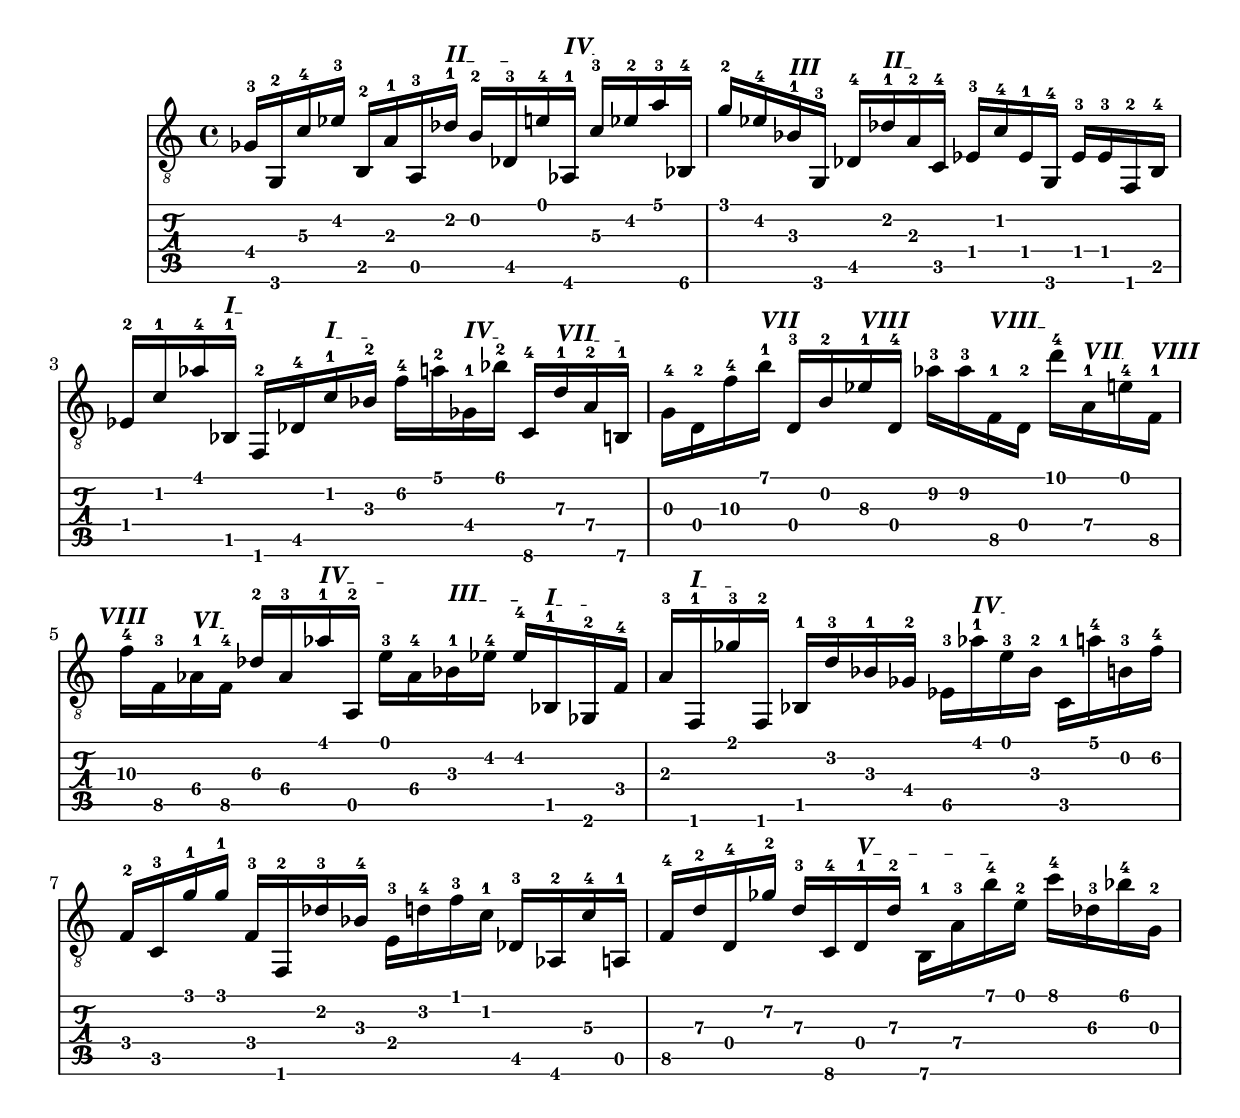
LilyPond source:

\version "2.18.2"
\score {
<<
\new Voice {
\override TextScript.size = #'1.5
\override TextScript.fret-diagram-details.finger-code = #'in-dot
\absolute {
	\clef "treble_8"
\set TabStaff.minimumFret = #4
< ges-3 >16 \stopTextSpan
\set TabStaff.minimumFret = #3
< g,-2 >16 \stopTextSpan
\set TabStaff.minimumFret = #5
< c'-4 >16 \stopTextSpan
\set TabStaff.minimumFret = #4
< ees'-3 >16 \stopTextSpan
\set TabStaff.minimumFret = #2
< b,-2 >16
\set TabStaff.minimumFret = #2
< a-1 >16 \stopTextSpan
\set TabStaff.minimumFret = #5
< a,-3 >16 \stopTextSpan

\override TextSpanner.bound-details.left.text = \markup { \bold II }
\set TabStaff.minimumFret = #2
< des'-1 >16 \startTextSpan \stopTextSpan
\set TabStaff.minimumFret = #4
< b-2 >16
\set TabStaff.minimumFret = #4
< des-3 >16 \stopTextSpan
\set TabStaff.minimumFret = #5
< e'-4 >16 \stopTextSpan

\override TextSpanner.bound-details.left.text = \markup { \bold IV }
\set TabStaff.minimumFret = #4
< aes,-1 >16 \startTextSpan \stopTextSpan
\set TabStaff.minimumFret = #5
< c'-3 >16 \stopTextSpan
\set TabStaff.minimumFret = #4
< ees'-2 >16 \stopTextSpan
\set TabStaff.minimumFret = #5
< a'-3 >16 \stopTextSpan
\set TabStaff.minimumFret = #6
< bes,-4 >16 \stopTextSpan
\set TabStaff.minimumFret = #3
< g'-2 >16 \stopTextSpan
\set TabStaff.minimumFret = #4
< ees'-4 >16 \stopTextSpan

\override TextSpanner.bound-details.left.text = \markup { \bold III }
\set TabStaff.minimumFret = #3
< bes-1 >16 \startTextSpan
\set TabStaff.minimumFret = #3
< g,-3 >16 \stopTextSpan
\set TabStaff.minimumFret = #4
< des-4 >16 \stopTextSpan

\override TextSpanner.bound-details.left.text = \markup { \bold II }
\set TabStaff.minimumFret = #2
< des'-1 >16 \startTextSpan
\set TabStaff.minimumFret = #2
< a-2 >16 \stopTextSpan
\set TabStaff.minimumFret = #3
< c-4 >16 \stopTextSpan
\set TabStaff.minimumFret = #1
< ees-3 >16
\set TabStaff.minimumFret = #1
< c'-4 >16
\set TabStaff.minimumFret = #1
< ees-1 >16 \stopTextSpan
\set TabStaff.minimumFret = #3
< g,-4 >16 \stopTextSpan
\set TabStaff.minimumFret = #1
< ees-3 >16
\set TabStaff.minimumFret = #1
< ees-3 >16
\set TabStaff.minimumFret = #1
< f,-2 >16 \stopTextSpan
\set TabStaff.minimumFret = #2
< b,-4 >16 \stopTextSpan
\set TabStaff.minimumFret = #1
< ees-2 >16
\set TabStaff.minimumFret = #1
< c'-1 >16 \stopTextSpan
\set TabStaff.minimumFret = #4
< aes'-4 >16 \stopTextSpan

\override TextSpanner.bound-details.left.text = \markup { \bold I }
\set TabStaff.minimumFret = #1
< bes,-1 >16 \startTextSpan
\set TabStaff.minimumFret = #1
< f,-2 >16 \stopTextSpan
\set TabStaff.minimumFret = #4
< des-4 >16 \stopTextSpan

\override TextSpanner.bound-details.left.text = \markup { \bold I }
\set TabStaff.minimumFret = #1
< c'-1 >16 \startTextSpan \stopTextSpan
\set TabStaff.minimumFret = #3
< bes-2 >16 \stopTextSpan
\set TabStaff.minimumFret = #6
< f'-4 >16 \stopTextSpan
\set TabStaff.minimumFret = #5
< a'-2 >16 \stopTextSpan

\override TextSpanner.bound-details.left.text = \markup { \bold IV }
\set TabStaff.minimumFret = #4
< ges-1 >16 \startTextSpan \stopTextSpan
\set TabStaff.minimumFret = #6
< bes'-2 >16 \stopTextSpan
\set TabStaff.minimumFret = #8
< c-4 >16 \stopTextSpan

\override TextSpanner.bound-details.left.text = \markup { \bold VII }
\set TabStaff.minimumFret = #7
< d'-1 >16 \startTextSpan
\set TabStaff.minimumFret = #7
< a-2 >16
\set TabStaff.minimumFret = #7
< b,-1 >16 \stopTextSpan
\set TabStaff.minimumFret = #10
< g-4 >16
\set TabStaff.minimumFret = #10
< d-2 >16
\set TabStaff.minimumFret = #10
< f'-4 >16 \stopTextSpan

\override TextSpanner.bound-details.left.text = \markup { \bold VII }
\set TabStaff.minimumFret = #7
< b'-1 >16 \startTextSpan \stopTextSpan
\set TabStaff.minimumFret = #10
< d-3 >16 \stopTextSpan
\set TabStaff.minimumFret = #9
< b-2 >16 \stopTextSpan

\override TextSpanner.bound-details.left.text = \markup { \bold VIII }
\set TabStaff.minimumFret = #8
< ees'-1 >16 \startTextSpan \stopTextSpan
\set TabStaff.minimumFret = #10
< d-4 >16 \stopTextSpan
\set TabStaff.minimumFret = #9
< aes'-3 >16
\set TabStaff.minimumFret = #9
< aes'-3 >16 \stopTextSpan

\override TextSpanner.bound-details.left.text = \markup { \bold VIII }
\set TabStaff.minimumFret = #8
< f-1 >16 \startTextSpan \stopTextSpan
\set TabStaff.minimumFret = #10
< d-2 >16
\set TabStaff.minimumFret = #10
< d''-4 >16 \stopTextSpan

\override TextSpanner.bound-details.left.text = \markup { \bold VII }
\set TabStaff.minimumFret = #7
< a-1 >16 \startTextSpan \stopTextSpan
\set TabStaff.minimumFret = #9
< e'-4 >16 \stopTextSpan

\override TextSpanner.bound-details.left.text = \markup { \bold VIII }
\set TabStaff.minimumFret = #8
< f-1 >16 \startTextSpan \stopTextSpan
\break

\set TabStaff.minimumFret = #10
< f'-4 >16 \stopTextSpan
\set TabStaff.minimumFret = #8
< f-3 >16 \stopTextSpan

\override TextSpanner.bound-details.left.text = \markup { \bold VI }
\set TabStaff.minimumFret = #6
< aes-1 >16 \startTextSpan \stopTextSpan
\set TabStaff.minimumFret = #8
< f-4 >16 \stopTextSpan
\set TabStaff.minimumFret = #6
< des'-2 >16
\set TabStaff.minimumFret = #6
< aes-3 >16 \stopTextSpan

\override TextSpanner.bound-details.left.text = \markup { \bold IV }
\set TabStaff.minimumFret = #4
< aes'-1 >16 \startTextSpan \stopTextSpan
\set TabStaff.minimumFret = #5
< a,-2 >16
\set TabStaff.minimumFret = #5
< e'-3 >16 \stopTextSpan
\set TabStaff.minimumFret = #6
< aes-4 >16 \stopTextSpan

\override TextSpanner.bound-details.left.text = \markup { \bold III }
\set TabStaff.minimumFret = #3
< bes-1 >16 \startTextSpan \stopTextSpan
\set TabStaff.minimumFret = #4
< ees'-4 >16
\set TabStaff.minimumFret = #4
< ees'-4 >16 \stopTextSpan

\override TextSpanner.bound-details.left.text = \markup { \bold I }
\set TabStaff.minimumFret = #1
< bes,-1 >16 \startTextSpan \stopTextSpan
\set TabStaff.minimumFret = #2
< ges,-2 >16 \stopTextSpan
\set TabStaff.minimumFret = #3
< f-4 >16 \stopTextSpan
\set TabStaff.minimumFret = #2
< a-3 >16 \stopTextSpan

\override TextSpanner.bound-details.left.text = \markup { \bold I }
\set TabStaff.minimumFret = #1
< f,-1 >16 \startTextSpan \stopTextSpan
\set TabStaff.minimumFret = #2
< ges'-3 >16 \stopTextSpan
\set TabStaff.minimumFret = #1
< f,-2 >16
\set TabStaff.minimumFret = #1
< bes,-1 >16 \stopTextSpan
\set TabStaff.minimumFret = #3
< d'-3 >16
\set TabStaff.minimumFret = #3
< bes-1 >16 \stopTextSpan
\set TabStaff.minimumFret = #4
< ges-2 >16 \stopTextSpan
\set TabStaff.minimumFret = #6
< ees-3 >16 \stopTextSpan

\override TextSpanner.bound-details.left.text = \markup { \bold IV }
\set TabStaff.minimumFret = #4
< aes'-1 >16 \startTextSpan \stopTextSpan
\set TabStaff.minimumFret = #5
< e'-3 >16 \stopTextSpan
\set TabStaff.minimumFret = #3
< bes-2 >16
\set TabStaff.minimumFret = #3
< c-1 >16 \stopTextSpan
\set TabStaff.minimumFret = #5
< a'-4 >16 \stopTextSpan
\set TabStaff.minimumFret = #4
< b-3 >16 \stopTextSpan
\set TabStaff.minimumFret = #6
< f'-4 >16 \stopTextSpan
\set TabStaff.minimumFret = #3
< f-2 >16
\set TabStaff.minimumFret = #3
< c-3 >16
\set TabStaff.minimumFret = #3
< g'-1 >16
\set TabStaff.minimumFret = #3
< g'-1 >16
\set TabStaff.minimumFret = #3
< f-3 >16 \stopTextSpan
\set TabStaff.minimumFret = #1
< f,-2 >16 \stopTextSpan
\set TabStaff.minimumFret = #2
< des'-3 >16 \stopTextSpan
\set TabStaff.minimumFret = #3
< bes-4 >16 \stopTextSpan
\set TabStaff.minimumFret = #2
< e-3 >16 \stopTextSpan
\set TabStaff.minimumFret = #3
< d'-4 >16 \stopTextSpan
\set TabStaff.minimumFret = #1
< f'-3 >16
\set TabStaff.minimumFret = #1
< c'-1 >16 \stopTextSpan
\set TabStaff.minimumFret = #4
< des-3 >16
\set TabStaff.minimumFret = #4
< aes,-2 >16 \stopTextSpan
\set TabStaff.minimumFret = #5
< c'-4 >16
\set TabStaff.minimumFret = #5
< a,-1 >16 \stopTextSpan
\set TabStaff.minimumFret = #8
< f-4 >16 \stopTextSpan
\set TabStaff.minimumFret = #7
< d'-2 >16 \stopTextSpan
\set TabStaff.minimumFret = #10
< d-4 >16 \stopTextSpan
\set TabStaff.minimumFret = #7
< ges'-2 >16
\set TabStaff.minimumFret = #7
< d'-3 >16 \stopTextSpan
\set TabStaff.minimumFret = #8
< c-4 >16 \stopTextSpan

\override TextSpanner.bound-details.left.text = \markup { \bold V }
\set TabStaff.minimumFret = #5
< d-1 >16 \startTextSpan \stopTextSpan
\set TabStaff.minimumFret = #7
< d'-2 >16
\set TabStaff.minimumFret = #7
< b,-1 >16
\set TabStaff.minimumFret = #7
< a-3 >16
\set TabStaff.minimumFret = #7
< b'-4 >16 \stopTextSpan
\set TabStaff.minimumFret = #5
< e'-2 >16 \stopTextSpan
\set TabStaff.minimumFret = #8
< c''-4 >16 \stopTextSpan
\set TabStaff.minimumFret = #6
< des'-3 >16
\set TabStaff.minimumFret = #6
< bes'-4 >16 \stopTextSpan
\set TabStaff.minimumFret = #5
< g-2 >16 \stopTextSpan
\break

}}
\new TabStaff {
\override TextScript.size = #'1.5
\override TextScript.fret-diagram-details.finger-code = #'in-dot
\absolute {
\set TabStaff.minimumFret = #4
< ges-3 >16 \stopTextSpan
\set TabStaff.minimumFret = #3
< g,-2 >16 \stopTextSpan
\set TabStaff.minimumFret = #5
< c'-4 >16 \stopTextSpan
\set TabStaff.minimumFret = #4
< ees'-3 >16 \stopTextSpan
\set TabStaff.minimumFret = #2
< b,-2 >16
\set TabStaff.minimumFret = #2
< a-1 >16 \stopTextSpan
\set TabStaff.minimumFret = #5
< a,-3 >16 \stopTextSpan

\override TextSpanner.bound-details.left.text = \markup { \bold II }
\set TabStaff.minimumFret = #2
< des'-1 >16 \startTextSpan \stopTextSpan
\set TabStaff.minimumFret = #4
< b-2 >16
\set TabStaff.minimumFret = #4
< des-3 >16 \stopTextSpan
\set TabStaff.minimumFret = #5
< e'-4 >16 \stopTextSpan

\override TextSpanner.bound-details.left.text = \markup { \bold IV }
\set TabStaff.minimumFret = #4
< aes,-1 >16 \startTextSpan \stopTextSpan
\set TabStaff.minimumFret = #5
< c'-3 >16 \stopTextSpan
\set TabStaff.minimumFret = #4
< ees'-2 >16 \stopTextSpan
\set TabStaff.minimumFret = #5
< a'-3 >16 \stopTextSpan
\set TabStaff.minimumFret = #6
< bes,-4 >16 \stopTextSpan
\set TabStaff.minimumFret = #3
< g'-2 >16 \stopTextSpan
\set TabStaff.minimumFret = #4
< ees'-4 >16 \stopTextSpan

\override TextSpanner.bound-details.left.text = \markup { \bold III }
\set TabStaff.minimumFret = #3
< bes-1 >16 \startTextSpan
\set TabStaff.minimumFret = #3
< g,-3 >16 \stopTextSpan
\set TabStaff.minimumFret = #4
< des-4 >16 \stopTextSpan

\override TextSpanner.bound-details.left.text = \markup { \bold II }
\set TabStaff.minimumFret = #2
< des'-1 >16 \startTextSpan
\set TabStaff.minimumFret = #2
< a-2 >16 \stopTextSpan
\set TabStaff.minimumFret = #3
< c-4 >16 \stopTextSpan
\set TabStaff.minimumFret = #1
< ees-3 >16
\set TabStaff.minimumFret = #1
< c'-4 >16
\set TabStaff.minimumFret = #1
< ees-1 >16 \stopTextSpan
\set TabStaff.minimumFret = #3
< g,-4 >16 \stopTextSpan
\set TabStaff.minimumFret = #1
< ees-3 >16
\set TabStaff.minimumFret = #1
< ees-3 >16
\set TabStaff.minimumFret = #1
< f,-2 >16 \stopTextSpan
\set TabStaff.minimumFret = #2
< b,-4 >16 \stopTextSpan
\set TabStaff.minimumFret = #1
< ees-2 >16
\set TabStaff.minimumFret = #1
< c'-1 >16 \stopTextSpan
\set TabStaff.minimumFret = #4
< aes'-4 >16 \stopTextSpan

\override TextSpanner.bound-details.left.text = \markup { \bold I }
\set TabStaff.minimumFret = #1
< bes,-1 >16 \startTextSpan
\set TabStaff.minimumFret = #1
< f,-2 >16 \stopTextSpan
\set TabStaff.minimumFret = #4
< des-4 >16 \stopTextSpan

\override TextSpanner.bound-details.left.text = \markup { \bold I }
\set TabStaff.minimumFret = #1
< c'-1 >16 \startTextSpan \stopTextSpan
\set TabStaff.minimumFret = #3
< bes-2 >16 \stopTextSpan
\set TabStaff.minimumFret = #6
< f'-4 >16 \stopTextSpan
\set TabStaff.minimumFret = #5
< a'-2 >16 \stopTextSpan

\override TextSpanner.bound-details.left.text = \markup { \bold IV }
\set TabStaff.minimumFret = #4
< ges-1 >16 \startTextSpan \stopTextSpan
\set TabStaff.minimumFret = #6
< bes'-2 >16 \stopTextSpan
\set TabStaff.minimumFret = #8
< c-4 >16 \stopTextSpan

\override TextSpanner.bound-details.left.text = \markup { \bold VII }
\set TabStaff.minimumFret = #7
< d'-1 >16 \startTextSpan
\set TabStaff.minimumFret = #7
< a-2 >16
\set TabStaff.minimumFret = #7
< b,-1 >16 \stopTextSpan
\set TabStaff.minimumFret = #10
< g-4 >16
\set TabStaff.minimumFret = #10
< d-2 >16
\set TabStaff.minimumFret = #10
< f'-4 >16 \stopTextSpan

\override TextSpanner.bound-details.left.text = \markup { \bold VII }
\set TabStaff.minimumFret = #7
< b'-1 >16 \startTextSpan \stopTextSpan
\set TabStaff.minimumFret = #10
< d-3 >16 \stopTextSpan
\set TabStaff.minimumFret = #9
< b-2 >16 \stopTextSpan

\override TextSpanner.bound-details.left.text = \markup { \bold VIII }
\set TabStaff.minimumFret = #8
< ees'-1 >16 \startTextSpan \stopTextSpan
\set TabStaff.minimumFret = #10
< d-4 >16 \stopTextSpan
\set TabStaff.minimumFret = #9
< aes'-3 >16
\set TabStaff.minimumFret = #9
< aes'-3 >16 \stopTextSpan

\override TextSpanner.bound-details.left.text = \markup { \bold VIII }
\set TabStaff.minimumFret = #8
< f-1 >16 \startTextSpan \stopTextSpan
\set TabStaff.minimumFret = #10
< d-2 >16
\set TabStaff.minimumFret = #10
< d''-4 >16 \stopTextSpan

\override TextSpanner.bound-details.left.text = \markup { \bold VII }
\set TabStaff.minimumFret = #7
< a-1 >16 \startTextSpan \stopTextSpan
\set TabStaff.minimumFret = #9
< e'-4 >16 \stopTextSpan

\override TextSpanner.bound-details.left.text = \markup { \bold VIII }
\set TabStaff.minimumFret = #8
< f-1 >16 \startTextSpan \stopTextSpan
\break

\set TabStaff.minimumFret = #10
< f'-4 >16 \stopTextSpan
\set TabStaff.minimumFret = #8
< f-3 >16 \stopTextSpan

\override TextSpanner.bound-details.left.text = \markup { \bold VI }
\set TabStaff.minimumFret = #6
< aes-1 >16 \startTextSpan \stopTextSpan
\set TabStaff.minimumFret = #8
< f-4 >16 \stopTextSpan
\set TabStaff.minimumFret = #6
< des'-2 >16
\set TabStaff.minimumFret = #6
< aes-3 >16 \stopTextSpan

\override TextSpanner.bound-details.left.text = \markup { \bold IV }
\set TabStaff.minimumFret = #4
< aes'-1 >16 \startTextSpan \stopTextSpan
\set TabStaff.minimumFret = #5
< a,-2 >16
\set TabStaff.minimumFret = #5
< e'-3 >16 \stopTextSpan
\set TabStaff.minimumFret = #6
< aes-4 >16 \stopTextSpan

\override TextSpanner.bound-details.left.text = \markup { \bold III }
\set TabStaff.minimumFret = #3
< bes-1 >16 \startTextSpan \stopTextSpan
\set TabStaff.minimumFret = #4
< ees'-4 >16
\set TabStaff.minimumFret = #4
< ees'-4 >16 \stopTextSpan

\override TextSpanner.bound-details.left.text = \markup { \bold I }
\set TabStaff.minimumFret = #1
< bes,-1 >16 \startTextSpan \stopTextSpan
\set TabStaff.minimumFret = #2
< ges,-2 >16 \stopTextSpan
\set TabStaff.minimumFret = #3
< f-4 >16 \stopTextSpan
\set TabStaff.minimumFret = #2
< a-3 >16 \stopTextSpan

\override TextSpanner.bound-details.left.text = \markup { \bold I }
\set TabStaff.minimumFret = #1
< f,-1 >16 \startTextSpan \stopTextSpan
\set TabStaff.minimumFret = #2
< ges'-3 >16 \stopTextSpan
\set TabStaff.minimumFret = #1
< f,-2 >16
\set TabStaff.minimumFret = #1
< bes,-1 >16 \stopTextSpan
\set TabStaff.minimumFret = #3
< d'-3 >16
\set TabStaff.minimumFret = #3
< bes-1 >16 \stopTextSpan
\set TabStaff.minimumFret = #4
< ges-2 >16 \stopTextSpan
\set TabStaff.minimumFret = #6
< ees-3 >16 \stopTextSpan

\override TextSpanner.bound-details.left.text = \markup { \bold IV }
\set TabStaff.minimumFret = #4
< aes'-1 >16 \startTextSpan \stopTextSpan
\set TabStaff.minimumFret = #5
< e'-3 >16 \stopTextSpan
\set TabStaff.minimumFret = #3
< bes-2 >16
\set TabStaff.minimumFret = #3
< c-1 >16 \stopTextSpan
\set TabStaff.minimumFret = #5
< a'-4 >16 \stopTextSpan
\set TabStaff.minimumFret = #4
< b-3 >16 \stopTextSpan
\set TabStaff.minimumFret = #6
< f'-4 >16 \stopTextSpan
\set TabStaff.minimumFret = #3
< f-2 >16
\set TabStaff.minimumFret = #3
< c-3 >16
\set TabStaff.minimumFret = #3
< g'-1 >16
\set TabStaff.minimumFret = #3
< g'-1 >16
\set TabStaff.minimumFret = #3
< f-3 >16 \stopTextSpan
\set TabStaff.minimumFret = #1
< f,-2 >16 \stopTextSpan
\set TabStaff.minimumFret = #2
< des'-3 >16 \stopTextSpan
\set TabStaff.minimumFret = #3
< bes-4 >16 \stopTextSpan
\set TabStaff.minimumFret = #2
< e-3 >16 \stopTextSpan
\set TabStaff.minimumFret = #3
< d'-4 >16 \stopTextSpan
\set TabStaff.minimumFret = #1
< f'-3 >16
\set TabStaff.minimumFret = #1
< c'-1 >16 \stopTextSpan
\set TabStaff.minimumFret = #4
< des-3 >16
\set TabStaff.minimumFret = #4
< aes,-2 >16 \stopTextSpan
\set TabStaff.minimumFret = #5
< c'-4 >16
\set TabStaff.minimumFret = #5
< a,-1 >16 \stopTextSpan
\set TabStaff.minimumFret = #8
< f-4 >16 \stopTextSpan
\set TabStaff.minimumFret = #7
< d'-2 >16 \stopTextSpan
\set TabStaff.minimumFret = #10
< d-4 >16 \stopTextSpan
\set TabStaff.minimumFret = #7
< ges'-2 >16
\set TabStaff.minimumFret = #7
< d'-3 >16 \stopTextSpan
\set TabStaff.minimumFret = #8
< c-4 >16 \stopTextSpan

\override TextSpanner.bound-details.left.text = \markup { \bold V }
\set TabStaff.minimumFret = #5
< d-1 >16 \startTextSpan \stopTextSpan
\set TabStaff.minimumFret = #7
< d'-2 >16
\set TabStaff.minimumFret = #7
< b,-1 >16
\set TabStaff.minimumFret = #7
< a-3 >16
\set TabStaff.minimumFret = #7
< b'-4 >16 \stopTextSpan
\set TabStaff.minimumFret = #5
< e'-2 >16 \stopTextSpan
\set TabStaff.minimumFret = #8
< c''-4 >16 \stopTextSpan
\set TabStaff.minimumFret = #6
< des'-3 >16
\set TabStaff.minimumFret = #6
< bes'-4 >16 \stopTextSpan
\set TabStaff.minimumFret = #5
< g-2 >16 \stopTextSpan
\break

}}
>>
\layout {}
\midi {}
}